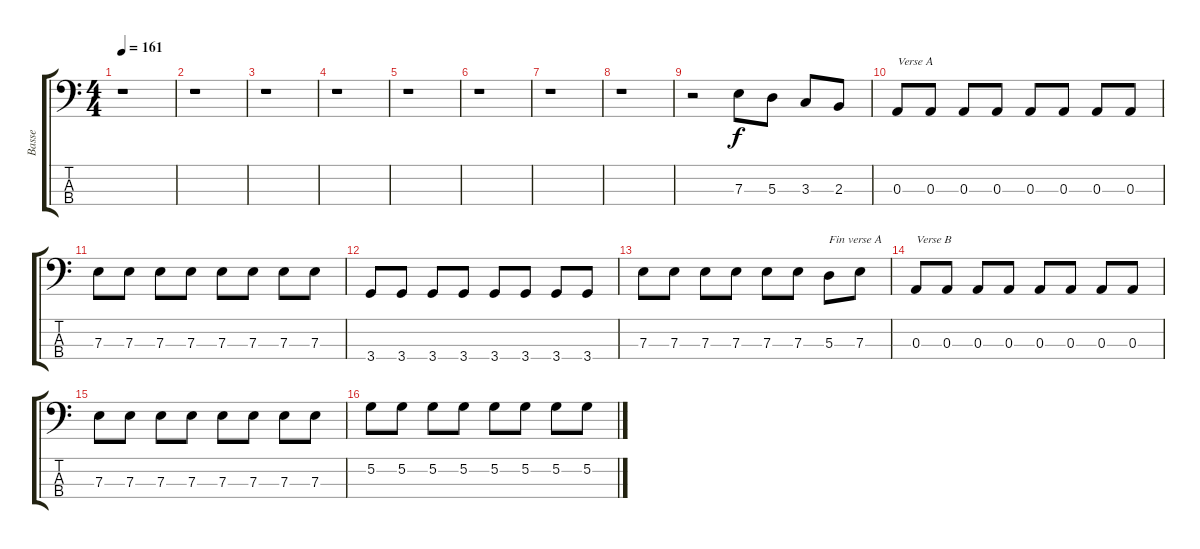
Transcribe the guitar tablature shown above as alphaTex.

\track ("Basse" "Basse") {instrument electricbassfinger}
\staff {score tabs}
\tuning (G2 D2 A1 E1) {hide}
\ts (4 4)
\tempo 161
\clef f4
\ks c
r.1{dy f instrument electricbassfinger} |
r.1 |
r.1 |
r.1 |
r.1 |
r.1 |
r.1 |
r.1 |
r.2 7.3.8 5.3.8 3.3.8 2.3.8 |
0.3.8{txt "Verse A"} 0.3.8 0.3.8 0.3.8 0.3.8 0.3.8 0.3.8 0.3.8 |
7.3.8 7.3.8 7.3.8 7.3.8 7.3.8 7.3.8 7.3.8 7.3.8 |
3.4.8 3.4.8 3.4.8 3.4.8 3.4.8 3.4.8 3.4.8 3.4.8 |
7.3.8 7.3.8 7.3.8 7.3.8 7.3.8 7.3.8 5.3.8{txt "Fin verse A"} 7.3.8 |
0.3.8{txt "Verse B"} 0.3.8 0.3.8 0.3.8 0.3.8 0.3.8 0.3.8 0.3.8 |
7.3.8 7.3.8 7.3.8 7.3.8 7.3.8 7.3.8 7.3.8 7.3.8 |
5.2.8 5.2.8 5.2.8 5.2.8 5.2.8 5.2.8 5.2.8 5.2.8
